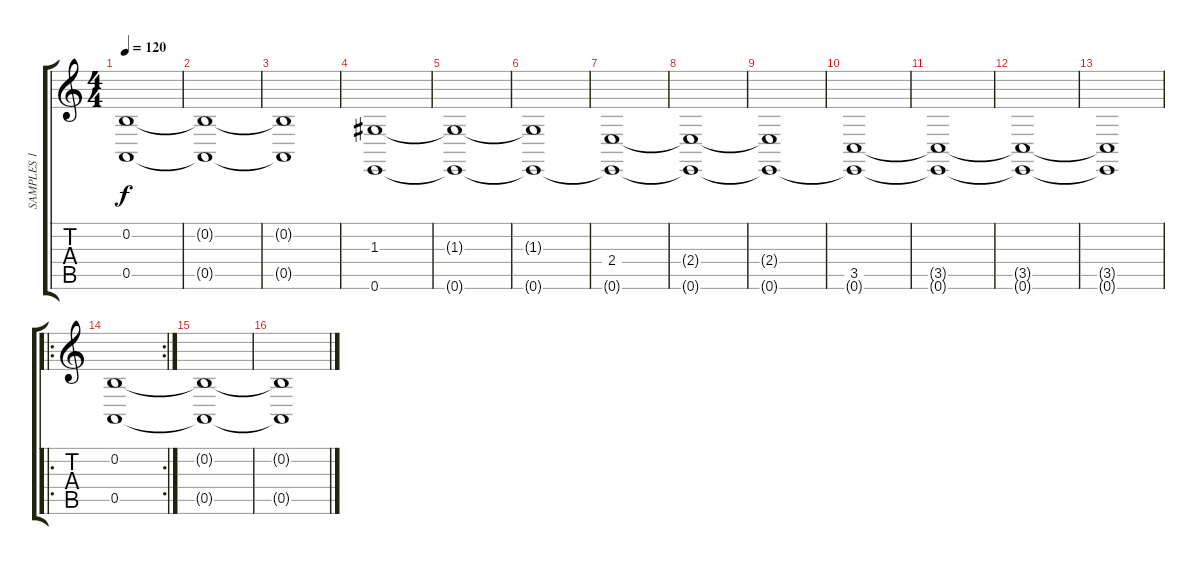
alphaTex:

\track ("SAMPLES 1" "SAMPLES 1") {instrument fx2soundtrack}
\staff {score tabs}
\tuning (E4 B3 G3 D3 A2 E2) {hide}
\ts (4 4)
\tempo 120
\clef g2
\ks c
(0.2{t} 0.5{t}).1{dy f} |
(0.2{t} 0.5{t}).1 |
(0.2{t} 0.5{t}).1 |
(1.3 0.6).1 |
(1.3{t} 0.6{t}).1 |
(1.3{t} 0.6{t}).1 |
(2.4 0.6{t}).1 |
(2.4{t} 0.6{t}).1 |
(2.4{t} 0.6{t}).1 |
(3.5 0.6{t}).1 |
(3.5{t} 0.6{t}).1 |
(3.5{t} 0.6{t}).1 |
(3.5{t} 0.6{t}).1 |
\ro
\rc 2
(0.2 0.5).1 |
(0.2{t} 0.5{t}).1 |
(0.2{t} 0.5{t}).1
